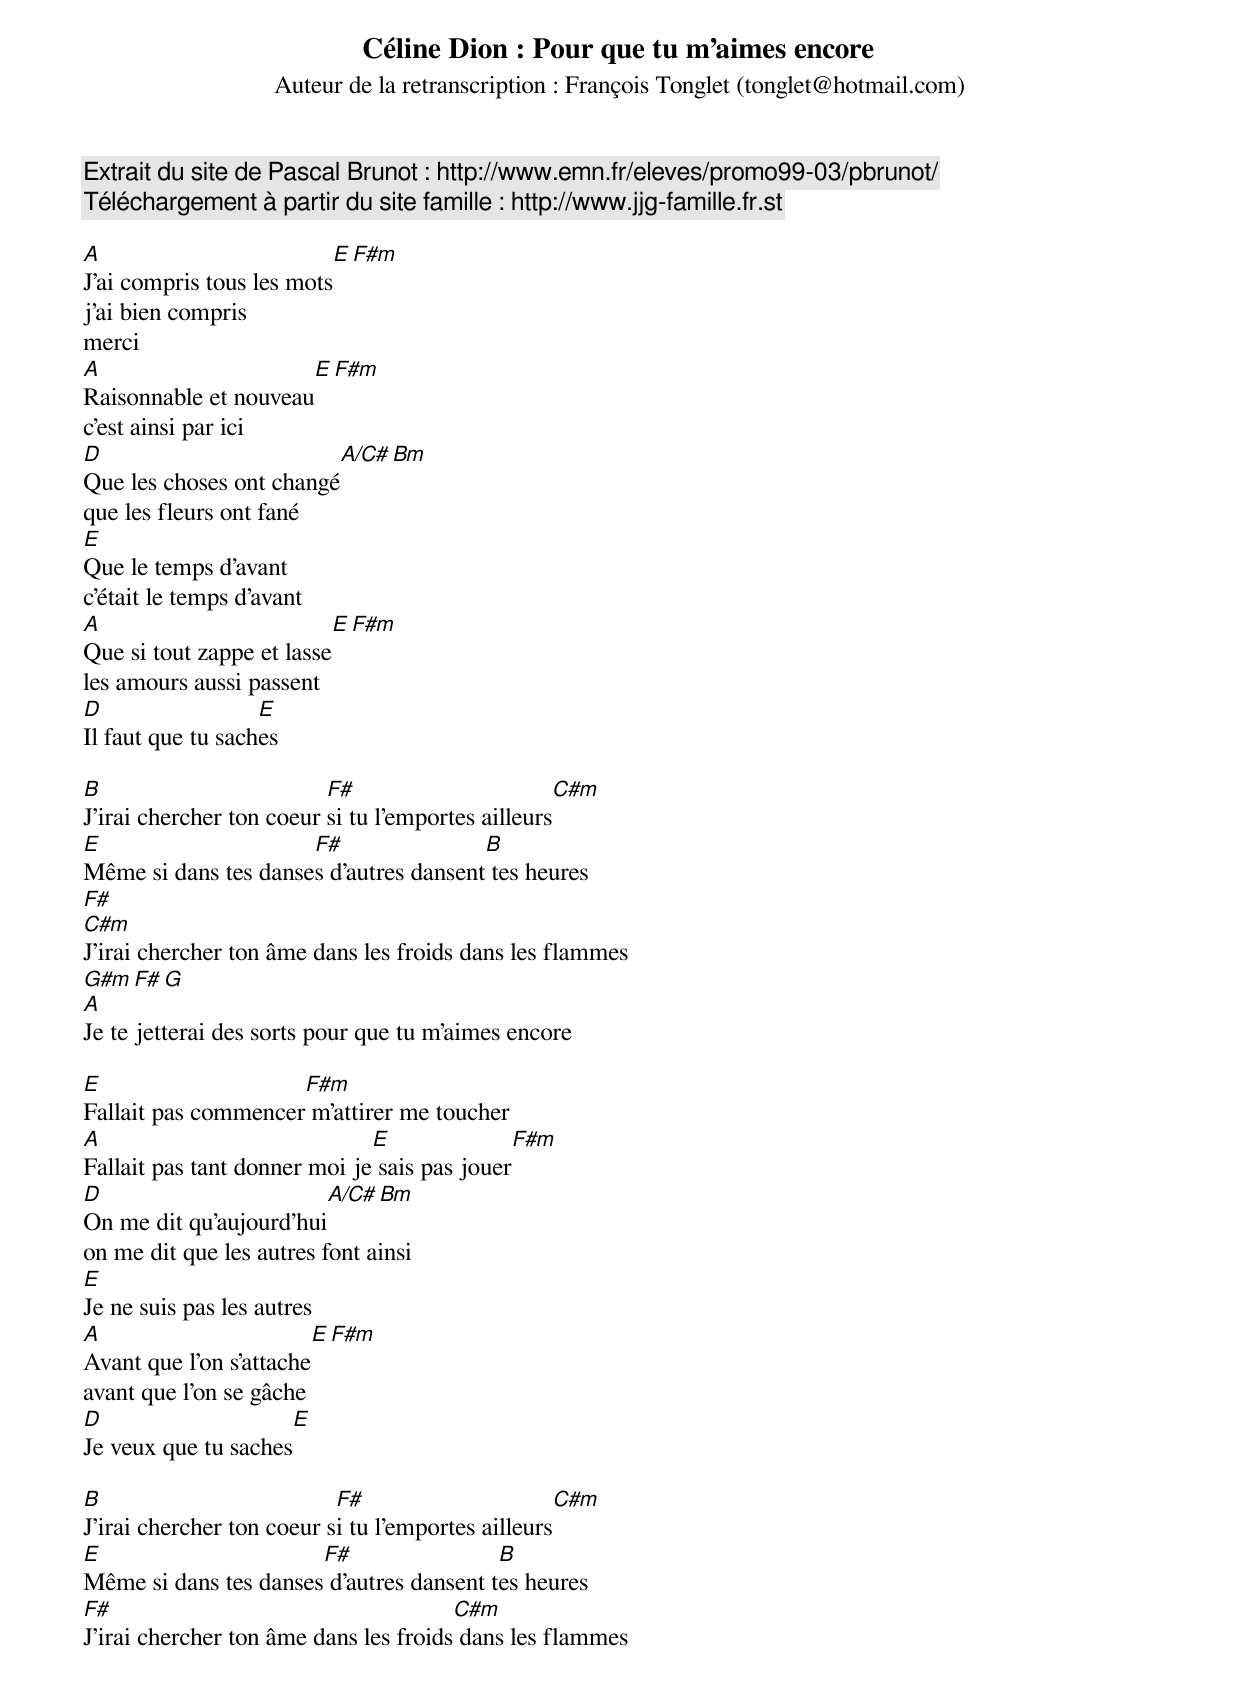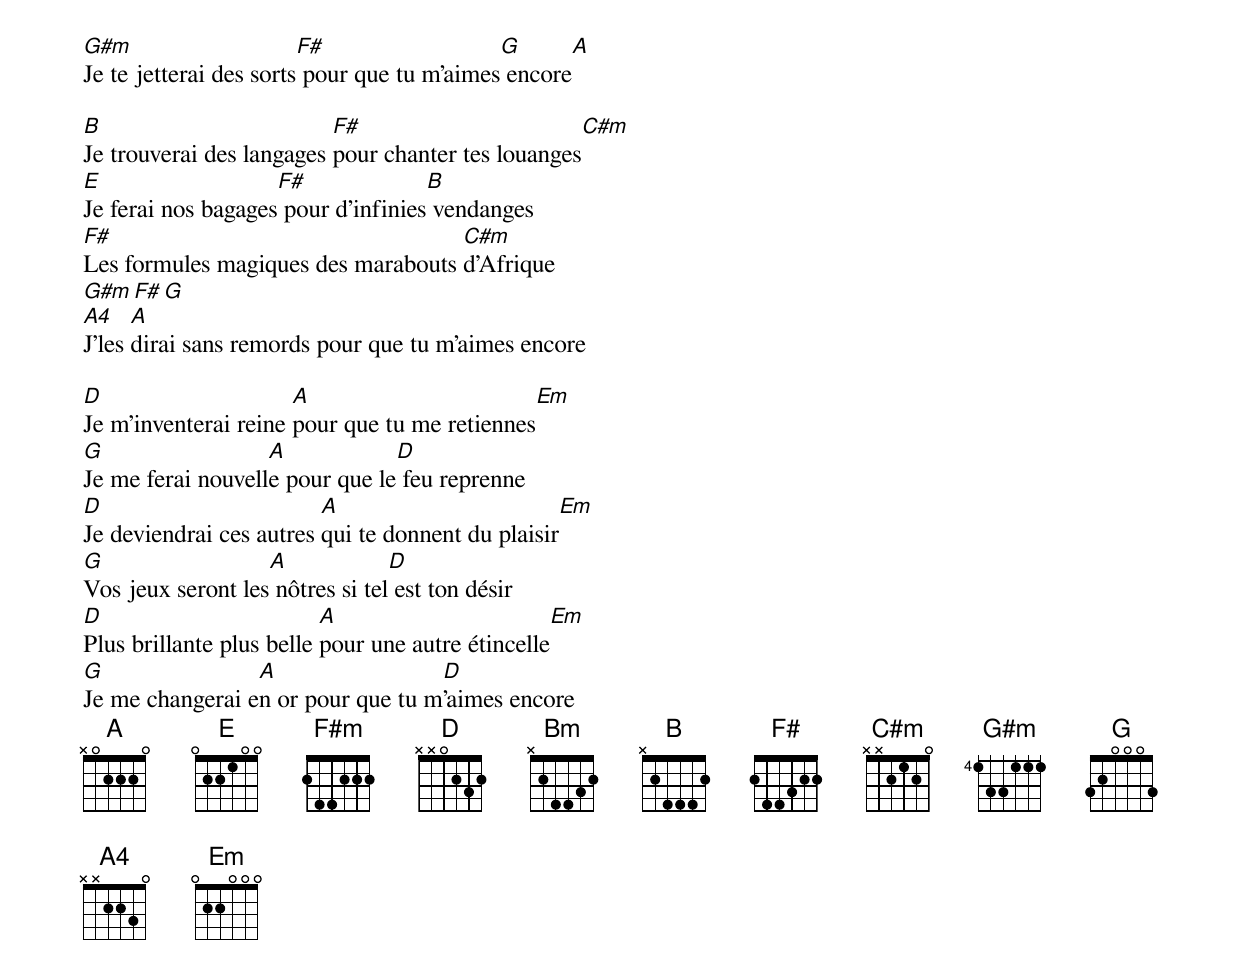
Céline Dion : Pour que tu m'aimes encore
Auteur de la retranscription : François Tonglet (tonglet@hotmail.com)
Extrait du site de Pascal Brunot : http://www.emn.fr/eleves/promo99-03/pbrunot/
Téléchargement à partir du site famille : http://www.jjg-famille.fr.st

A                           E                                      F#m
J'ai compris tous les mots
j'ai bien compris
merci
A                              E                      F#m
Raisonnable et nouveau
c'est ainsi par ici
D                         A/C#                                 Bm
Que les choses ont changé
que les fleurs ont fané
E
Que le temps d'avant
c'était le temps d'avant
A                           E                                   F#m
Que si tout zappe et lasse
les amours aussi passent
D                  E
Il faut que tu saches

B                         F#                                  C#m
J'irai chercher ton coeur si tu l'emportes ailleurs
E                     F#                B
Même si dans tes danses d'autres dansent tes heures
F#
C#m
J'irai chercher ton âme dans les froids dans les flammes
G#m              F#                       G
A
Je te jetterai des sorts pour que tu m'aimes encore

E                    F#m
Fallait pas commencer m'attirer me toucher
A                             E                           F#m
Fallait pas tant donner moi je sais pas jouer
D                       A/C#                                Bm
On me dit qu'aujourd'hui
on me dit que les autres font ainsi
E
Je ne suis pas les autres
A                       E                         F#m
Avant que l'on s'attache
avant que l'on se gâche
D                         E
Je veux que tu saches

B                          F#                               C#m
J'irai chercher ton coeur si tu l'emportes ailleurs
E                      F#                 B
Même si dans tes danses d'autres dansent tes heures
F#                                     C#m
J'irai chercher ton âme dans les froids dans les flammes
G#m                     F#                  G      A
Je te jetterai des sorts pour que tu m'aimes encore

B                         F#                                     C#m
Je trouverai des langages pour chanter tes louanges
E                   F#              B
Je ferai nos bagages pour d'infinies vendanges
F#                                  C#m
Les formules magiques des marabouts d'Afrique
G#m                  F#                       G
A4    A
J'les dirai sans remords pour que tu m'aimes encore

D                     A                                     Em
Je m'inventerai reine pour que tu me retiennes
G                  A            D
Je me ferai nouvelle pour que le feu reprenne
D                        A                                 Em
Je deviendrai ces autres qui te donnent du plaisir
G                  A             D
Vos jeux seront les nôtres si tel est ton désir
D                         A                               Em
Plus brillante plus belle pour une autre étincelle
G                A                 D
Je me changerai en or pour que tu m'aimes encore
